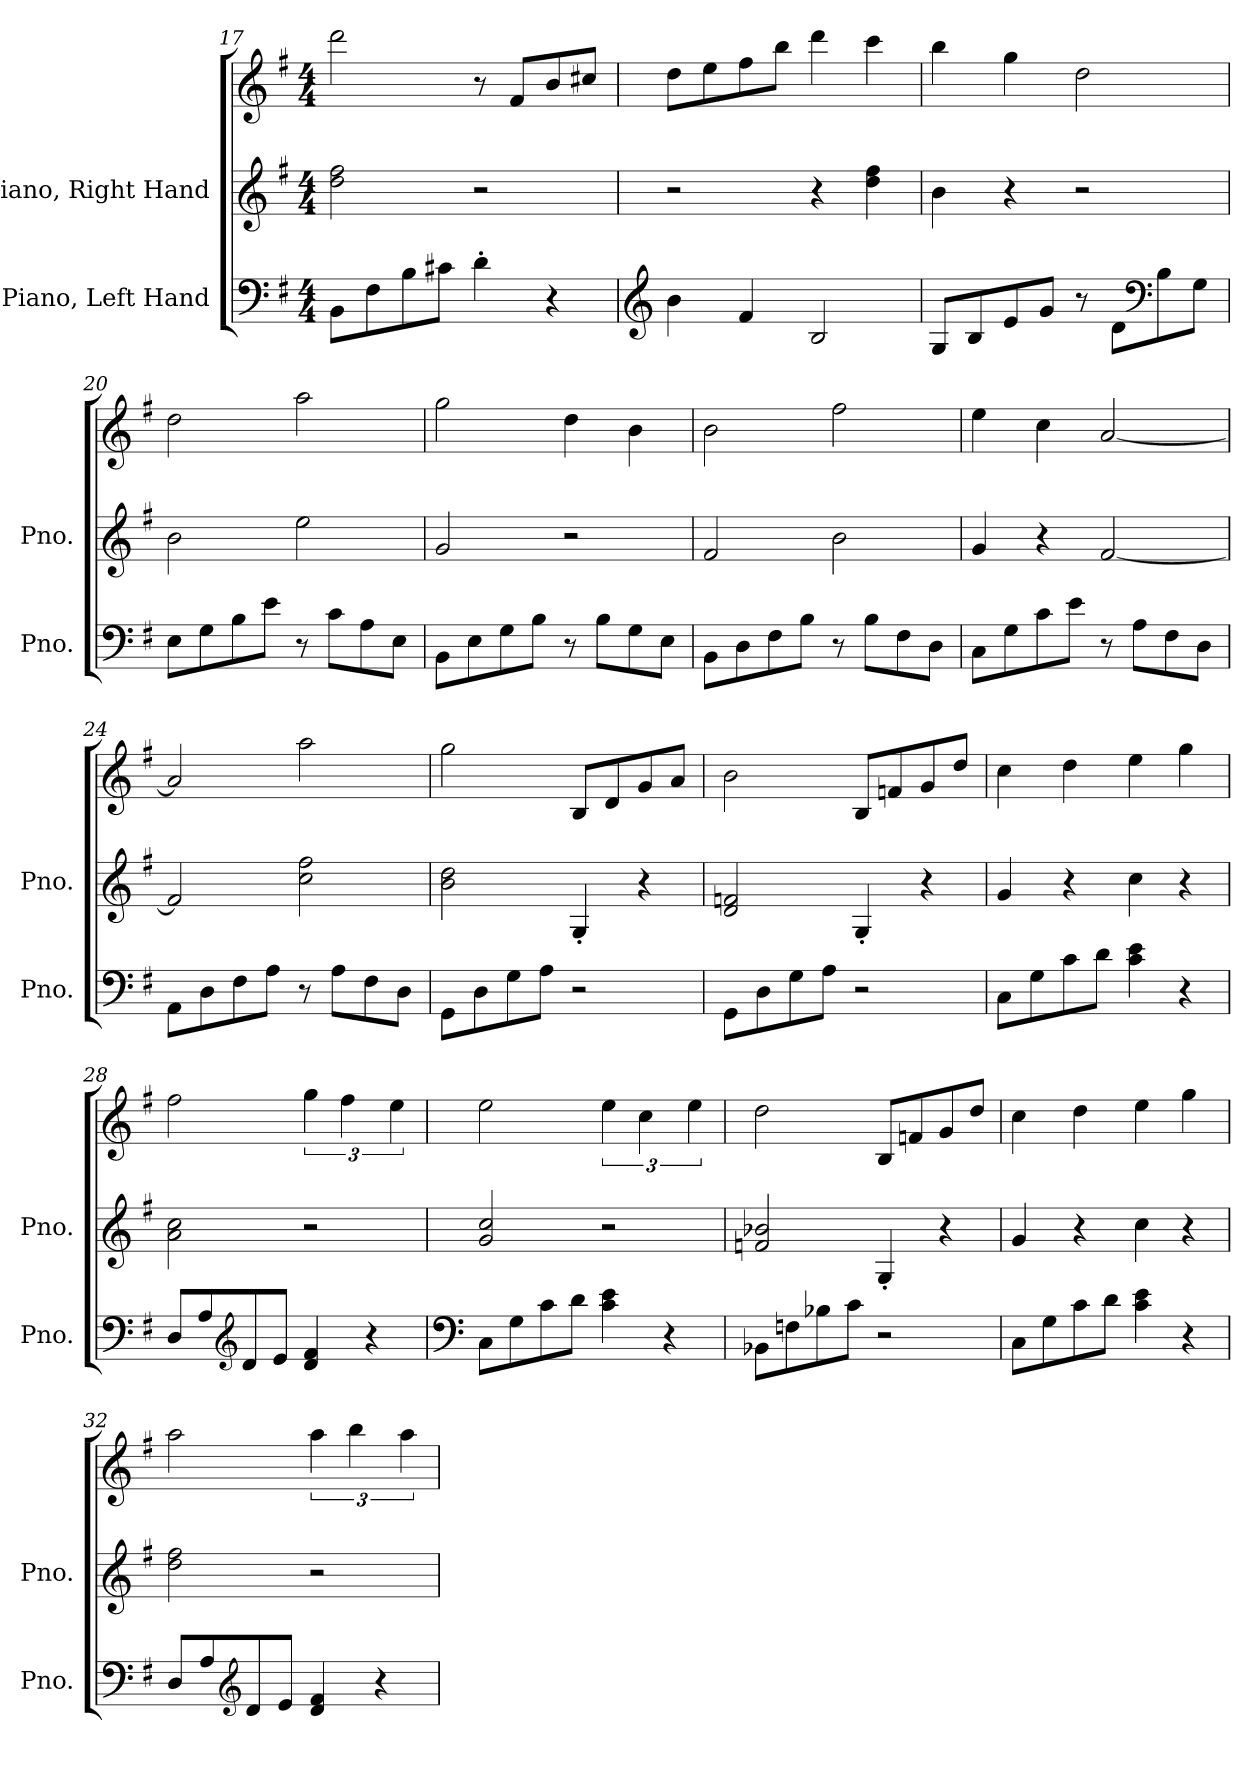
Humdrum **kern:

**kern	**kern	**kern
*part2	*part1	*part1
*staff3	*staff2	*staff1
*I"Piano, Left Hand	*I"Piano, Right Hand	*
*I'Pno.	*I'Pno.	*
*clefF4	*clefG2	*clefG2
*k[f#]	*k[f#]	*k[f#]
*M4/4	*M4/4	*M4/4
=17	=17	=17
8BB\L	2dd\ 2ff#\	2ddd\
8F#\	.	.
8B\	.	.
8c#X\J	.	.
4d'\	2r	8r
.	.	8f#/L
4r	.	8b/
.	.	8cc#X/J
=18	=18	=18
*clefG2	*	*
4b\	2r	8dd\L
.	.	8ee\
4f#/	.	8ff#\
.	.	8bb\J
2B/	4r	4ddd\
.	4dd\ 4ff#\	4ccc\
!!LO:PB:g=z
=19	=19	=19
8G/L	4b\	4bb\
8B/	.	.
8e/	4r	4gg\
8g/J	.	.
8r	2r	2dd\
8d\L	.	.
*clefF4	*	*
8B\	.	.
8G\J	.	.
=20	=20	=20
8E\L	2b\	2dd\
8G\	.	.
8B\	.	.
8e\J	.	.
8r	2ee\	2aa\
8c\L	.	.
8A\	.	.
8E\J	.	.
=21	=21	=21
8BB\L	2g/	2gg\
8E\	.	.
8G\	.	.
8B\J	.	.
8r	2r	4dd\
8B\L	.	.
8G\	.	4b\
8E\J	.	.
=22	=22	=22
8BB\L	2f#/	2b\
8D\	.	.
8F#\	.	.
8B\J	.	.
8r	2b\	2ff#\
8B\L	.	.
8F#\	.	.
8D\J	.	.
!!LO:LB:g=z
=23	=23	=23
8C\L	4g/	4ee\
8G\	.	.
8c\	4r	4cc\
8e\J	.	.
8r	[2f#/	[2a/
8A\L	.	.
8F#\	.	.
8D\J	.	.
=24	=24	=24
8AA\L	2f#/]	2a/]
8D\	.	.
8F#\	.	.
8A\J	.	.
8r	2cc\ 2ff#\	2aa\
8A\L	.	.
8F#\	.	.
8D\J	.	.
=25	=25	=25
8GG\L	2b\ 2dd\	2gg\
8D\	.	.
8G\	.	.
8A\J	.	.
2r	4G'/	8B/L
.	.	8d/
.	4r	8g/
.	.	8a/J
=26	=26	=26
8GG\L	2d/ 2fn/	2b\
8D\	.	.
8G\	.	.
8A\J	.	.
2r	4G'/	8B/L
.	.	8fn/
.	4r	8g/
.	.	8dd/J
=27	=27	=27
8C\L	4g/	4cc\
8G\	.	.
8c\	4r	4dd\
8d\J	.	.
4c\ 4e\	4cc\	4ee\
4r	4r	4gg\
!!LO:LB:g=z
=28	=28	=28
8D/L	2a\ 2cc\	2ff#\
8A/	.	.
*clefG2	*	*
8d/	.	.
8e/J	.	.
4d/ 4f#/	2r	6gg\
.	.	6ff#\
4r	.	.
.	.	6ee\
=29	=29	=29
*clefF4	*	*
8C\L	2g/ 2cc/	2ee\
8G\	.	.
8c\	.	.
8d\J	.	.
4c\ 4e\	2r	6ee\
.	.	6cc\
4r	.	.
.	.	6ee\
=30	=30	=30
8BB-X\L	2fn/ 2b-X/	2dd\
8Fn\	.	.
8B-X\	.	.
8c\J	.	.
2r	4G'/	8B/L
.	.	8fn/
.	4r	8g/
.	.	8dd/J
=31	=31	=31
8C\L	4g/	4cc\
8G\	.	.
8c\	4r	4dd\
8d\J	.	.
4c\ 4e\	4cc\	4ee\
4r	4r	4gg\
!!LO:LB:g=z
=32	=32	=32
8D/L	2dd\ 2ff#\	2aa\
8A/	.	.
*clefG2	*	*
8d/	.	.
8e/J	.	.
4d/ 4f#/	2r	6aa\
.	.	6bb\
4r	.	.
.	.	6aa\
=	=	=
*-	*-	*-
